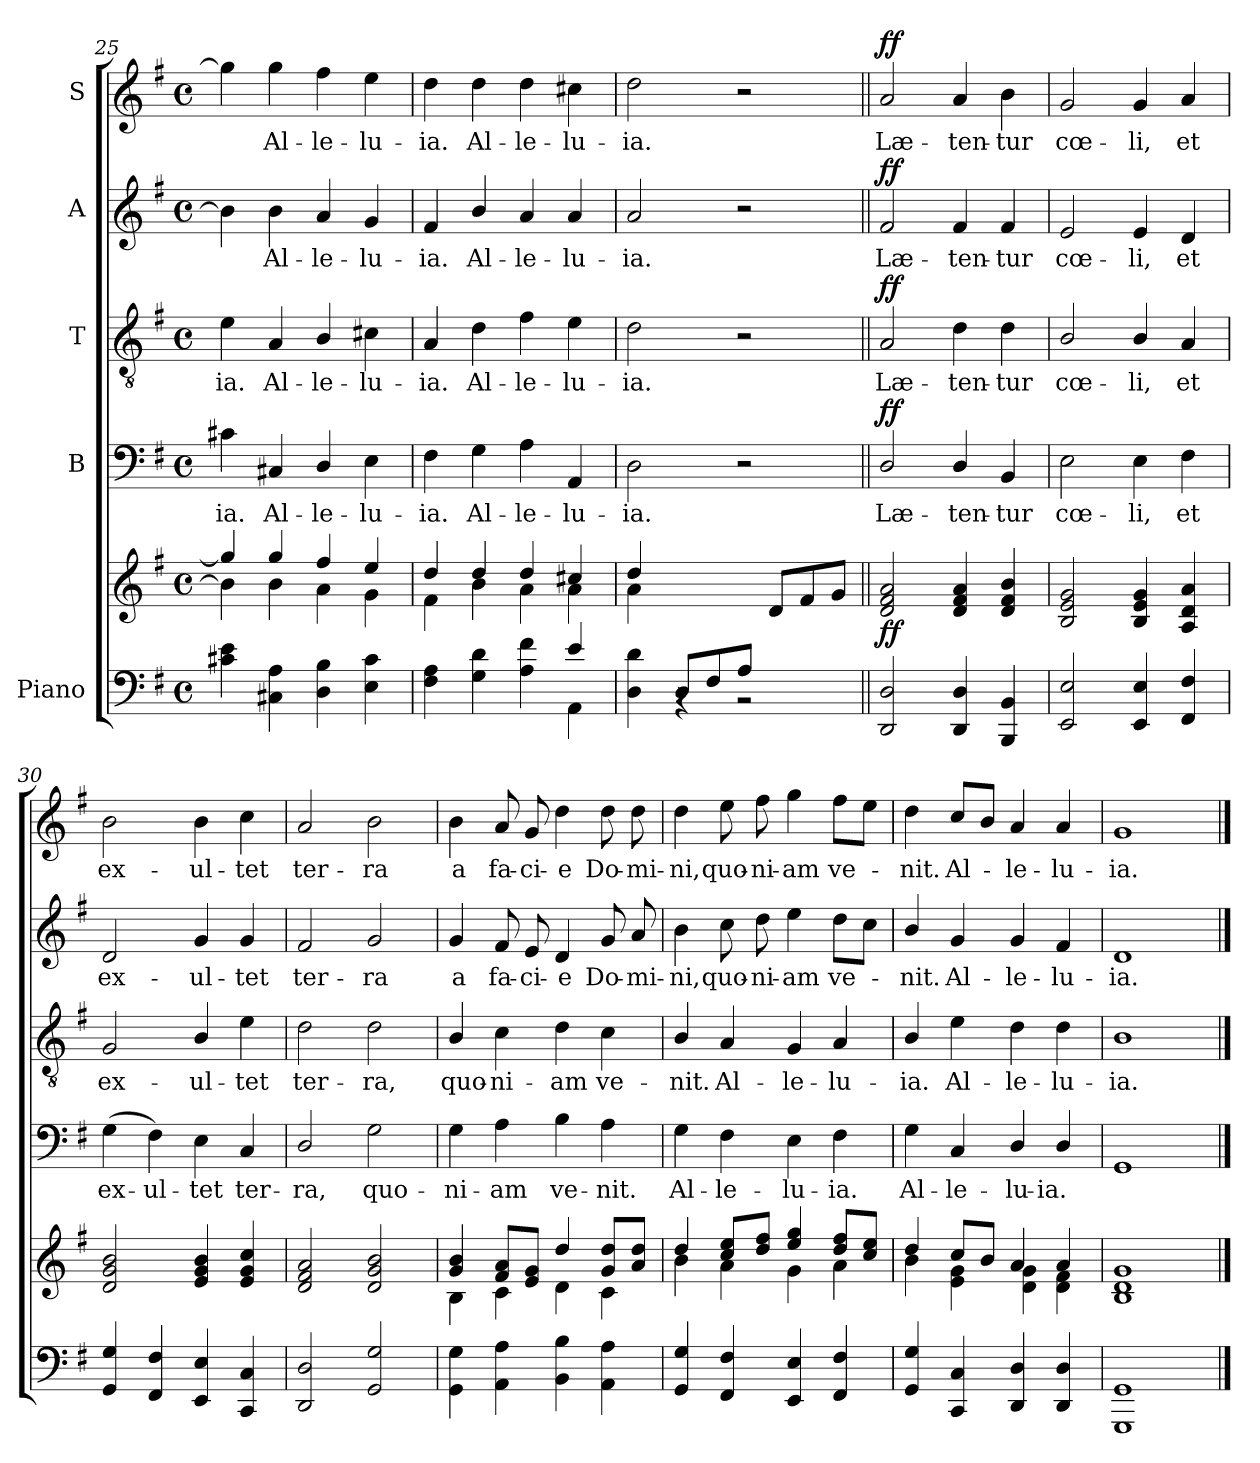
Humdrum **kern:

**kern	**kern	**dynam	**kern	**text	**dynam	**kern	**text	**dynam	**kern	**text	**dynam	**kern	**text	**dynam
*part5	*part5	*part5	*part4	*part4	*part4	*part3	*part3	*part3	*part2	*part2	*part2	*part1	*part1	*part1
*staff6	*staff5	*staff5/6	*staff4	*staff4	*staff4	*staff3	*staff3	*staff3	*staff2	*staff2	*staff2	*staff1	*staff1	*staff1
*I"Piano	*	*	*I"B	*	*	*I"T	*	*	*I"A	*	*	*I"S	*	*
*clefF4	*clefG2	*	*clefF4	*	*	*clefGv2	*	*	*clefG2	*	*	*clefG2	*	*
*k[f#]	*k[f#]	*	*k[f#]	*	*	*k[f#]	*	*	*k[f#]	*	*	*k[f#]	*	*
*M4/4	*M4/4	*	*M4/4	*	*	*M4/4	*	*	*M4/4	*	*	*M4/4	*	*
*met(c)	*met(c)	*	*met(c)	*	*	*met(c)	*	*	*met(c)	*	*	*met(c)	*	*
=25	=25	=25	=25	=25	=25	=25	=25	=25	=25	=25	=25	=25	=25	=25
*	*^	*	*	*	*	*	*	*	*	*	*	*	*	*
!	!	!	!	!	!LO:LY:b	!	!	!LO:LY:b	!	!	!	!	!	!	!
4c#X\ 4e\	4gg/]	4b\]	.	4c#X\	-ia.	.	4e\	-ia.	.	4b\]	.	.	4gg\]	.	.
!	!	!	!	!	!LO:LY:b	!	!	!LO:LY:b	!	!	!LO:LY:b	!	!	!LO:LY:b	!
4C#X\ 4A\	4gg/	4b\	.	4C#X/	Al-	.	4A/	Al-	.	4b\	Al-	.	4gg\	Al-	.
!	!	!	!	!	!LO:LY:b	!	!	!LO:LY:b	!	!	!LO:LY:b	!	!	!LO:LY:b	!
4D\ 4B\	4ff#/	4a\	.	4D/	-le-	.	4B/	-le-	.	4a/	-le-	.	4ff#\	-le-	.
!	!	!	!	!	!LO:LY:b	!	!	!LO:LY:b	!	!	!LO:LY:b	!	!	!LO:LY:b	!
4E\ 4c#\	4ee/	4g\	.	4E\	-lu-	.	4c#X\	-lu-	.	4g/	-lu-	.	4ee\	-lu-	.
=26	=26	=26	=26	=26	=26	=26	=26	=26	=26	=26	=26	=26	=26	=26	=26
*^	*	*	*	*	*	*	*	*	*	*	*	*	*	*	*
!	!	!	!	!	!	!LO:LY:b	!	!	!LO:LY:b	!	!	!LO:LY:b	!	!	!LO:LY:b	!
4F#\ 4A\	2.ryy	4dd/	4f#\	.	4F#\	-ia.	.	4A/	-ia.	.	4f#/	-ia.	.	4dd\	-ia.	.
!	!	!	!	!	!	!LO:LY:b	!	!	!LO:LY:b	!	!	!LO:LY:b	!	!	!LO:LY:b	!
4G\ 4d\	.	4dd/	4b\	.	4G\	Al-	.	4d\	Al-	.	4b/	Al-	.	4dd\	Al-	.
!	!	!	!	!	!	!LO:LY:b	!	!	!LO:LY:b	!	!	!LO:LY:b	!	!	!LO:LY:b	!
4A\ 4f#\	.	4dd/	4a\	.	4A\	-le-	.	4f#\	-le-	.	4a/	-le-	.	4dd\	-le-	.
!	!	!	!	!	!	!LO:LY:b	!	!	!LO:LY:b	!	!	!LO:LY:b	!	!	!LO:LY:b	!
4AA\	4e/	4cc#X/	4a\	.	4AA/	-lu-	.	4e\	-lu-	.	4a/	-lu-	.	4cc#X\	-lu-	.
=27	=27	=27	=27	=27	=27	=27	=27	=27	=27	=27	=27	=27	=27	=27	=27	=27
!	!	!	!	!	!	!LO:LY:b	!	!	!LO:LY:b	!	!	!LO:LY:b	!	!	!LO:LY:b	!
4D\ 4d\	4ryy	4dd/	4a\	.	2D\	-ia.	.	2d\	-ia.	.	2a/	-ia.	.	2dd\	-ia.	.
8D/L	4rBB	4.ryy	4ryy	.	.	.	.	.	.	.	.	.	.	.	.	.
8F#/	.	.	.	.	.	.	.	.	.	.	.	.	.	.	.	.
8A/J	2r	.	2ryy	.	2r	.	.	2r	.	.	2r	.	.	2r	.	.
8ryy	.	8d/L	.	.	.	.	.	.	.	.	.	.	.	.	.	.
4ryy	.	8f#/	.	.	.	.	.	.	.	.	.	.	.	.	.	.
.	.	(8g/J	.	.	.	.	.	.	.	.	.	.	.	.	.	.
*v	*v	*	*	*	*	*	*	*	*	*	*	*	*	*	*	*
*	*v	*v	*	*	*	*	*	*	*	*	*	*	*	*	*
=28||	=28||	=28||	=28||	=28||	=28||	=28||	=28||	=28||	=28||	=28||	=28||	=28||	=28||	=28||
*	*	*	*	*	*	*	*	*	*	*	*	*MM130	*	*
!	!	!LO:DY:b	!	!LO:LY:b	!LO:DY:b	!	!LO:LY:b	!LO:DY:b	!	!LO:LY:b	!LO:DY:b	!	!LO:LY:b	!LO:DY:b
2DD/ 2D/	2d/ 2f#/ 2a/	ff	2D/	Læ-	ff	2A/	Læ-	ff	2f#/	Læ-	ff	2a/	Læ-	ff
!	!	!	!	!LO:LY:b	!	!	!LO:LY:b	!	!	!LO:LY:b	!	!	!LO:LY:b	!
4DD/ 4D/	4d/ 4f#/ 4a/	.	4D/	-ten-	.	4d\	-ten-	.	4f#/	-ten-	.	4a/	-ten-	.
!	!	!	!	!LO:LY:b	!	!	!LO:LY:b	!	!	!LO:LY:b	!	!	!LO:LY:b	!
4BBB/ 4BB/	4d/ 4f#/ 4b/	.	4BB/	-tur	.	4d\	-tur	.	4f#/	-tur	.	4b\	-tur	.
=29	=29	=29	=29	=29	=29	=29	=29	=29	=29	=29	=29	=29	=29	=29
!	!	!	!	!LO:LY:b	!	!	!LO:LY:b	!	!	!LO:LY:b	!	!	!LO:LY:b	!
2EE/ 2E/	2B/ 2e/ 2g/	.	2E\	cœ-	.	2B/	cœ-	.	2e/	cœ-	.	2g/	cœ-	.
!	!	!	!	!LO:LY:b	!	!	!LO:LY:b	!	!	!LO:LY:b	!	!	!LO:LY:b	!
4EE/ 4E/	4B/ 4e/ 4g/	.	4E\	-li,	.	4B/	-li,	.	4e/	-li,	.	4g/	-li,	.
!	!	!	!	!LO:LY:b	!	!	!LO:LY:b	!	!	!LO:LY:b	!	!	!LO:LY:b	!
4FF#/ 4F#/	4A/ 4d/ 4a/	.	4F#\	et	.	4A/	et	.	4d/	et	.	4a/	et	.
!!LO:LB:g=z
=30	=30	=30	=30	=30	=30	=30	=30	=30	=30	=30	=30	=30	=30	=30
!	!	!	!	!LO:LY:b	!	!	!LO:LY:b	!	!	!LO:LY:b	!	!	!LO:LY:b	!
4GG/ 4G/	2d/ 2g/ 2b/	.	(>4G\	ex-	.	2G/	ex-	.	2d/	ex-	.	2b\	ex-	.
!	!	!	!	!LO:LY:b	!	!	!	!	!	!	!	!	!	!
4FF#/ 4F#/	.	.	4F#\)	-ul-	.	.	.	.	.	.	.	.	.	.
!	!	!	!	!LO:LY:b	!	!	!LO:LY:b	!	!	!LO:LY:b	!	!	!LO:LY:b	!
4EE/ 4E/	4e/ 4g/ 4b/	.	4E\	-tet	.	4B/	-ul-	.	4g/	-ul-	.	4b\	-ul-	.
!	!	!	!	!LO:LY:b	!	!	!LO:LY:b	!	!	!LO:LY:b	!	!	!LO:LY:b	!
4CC/ 4C/	4e/ 4g/ 4cc/	.	4C/	ter-	.	4e\	-tet	.	4g/	-tet	.	4cc\	-tet	.
=31	=31	=31	=31	=31	=31	=31	=31	=31	=31	=31	=31	=31	=31	=31
!	!	!	!	!LO:LY:b	!	!	!LO:LY:b	!	!	!LO:LY:b	!	!	!LO:LY:b	!
2DD/ 2D/	2d/ 2f#/ 2a/	.	2D/	-ra,	.	2d\	ter-	.	2f#/	ter-	.	2a/	ter-	.
!	!	!	!	!LO:LY:b	!	!	!LO:LY:b	!	!	!LO:LY:b	!	!	!LO:LY:b	!
2GG/ 2G/	2d/ 2g/ 2b/	.	2G\	quo-	.	2d\	-ra,	.	2g/	-ra	.	2b\	-ra	.
=32	=32	=32	=32	=32	=32	=32	=32	=32	=32	=32	=32	=32	=32	=32
*	*^	*	*	*	*	*	*	*	*	*	*	*	*	*
!	!	!	!	!	!LO:LY:b	!	!	!LO:LY:b	!	!	!LO:LY:b	!	!	!LO:LY:b	!
4GG\ 4G\	4g/ 4b/	4B\	.	4G\	-ni-	.	4B/	quo-	.	4g/	a	.	4b\	a	.
!	!	!	!	!	!LO:LY:b	!	!	!LO:LY:b	!	!	!LO:LY:b	!	!	!LO:LY:b	!
4AA\ 4A\	8f#/ 8a/L	4c\	.	4A\	-am	.	4c\	-ni-	.	8f#/	fa-	.	8a/	fa-	.
!	!	!	!	!	!	!	!	!	!	!	!LO:LY:b	!	!	!LO:LY:b	!
.	8e/ 8g/J	.	.	.	.	.	.	.	.	8e/	-ci-	.	8g/	-ci-	.
!	!	!	!	!	!LO:LY:b	!	!	!LO:LY:b	!	!	!LO:LY:b	!	!	!LO:LY:b	!
4BB\ 4B\	4dd/	4d\	.	4B\	ve-	.	4d\	-am	.	4d/	-e	.	4dd\	-e	.
!	!	!	!	!	!LO:LY:b	!	!	!LO:LY:b	!	!	!LO:LY:b	!	!	!LO:LY:b	!
4AA\ 4A\	8g/ 8dd/L	4c\	.	4A\	-nit.	.	4c\	ve-	.	8g/	Do-	.	8dd\	Do-	.
!	!	!	!	!	!	!	!	!	!	!	!LO:LY:b	!	!	!LO:LY:b	!
.	8a/ 8dd/J	.	.	.	.	.	.	.	.	8a/	-mi-	.	8dd\	-mi-	.
=33	=33	=33	=33	=33	=33	=33	=33	=33	=33	=33	=33	=33	=33	=33	=33
!	!	!	!	!	!LO:LY:b	!	!	!LO:LY:b	!	!	!LO:LY:b	!	!	!LO:LY:b	!
4GG/ 4G/	4dd/	4b\	.	4G\	Al-	.	4B/	-nit.	.	4b\	-ni,	.	4dd\	-ni,	.
!	!	!	!	!	!LO:LY:b	!	!	!LO:LY:b	!	!	!LO:LY:b	!	!	!LO:LY:b	!
4FF#/ 4F#/	8cc/ 8ee/L	4a\	.	4F#\	-le-	.	4A/	Al-	.	8cc\	quo-	.	8ee\	quo-	.
!	!	!	!	!	!	!	!	!	!	!	!LO:LY:b	!	!	!LO:LY:b	!
.	8dd/ 8ff#/J	.	.	.	.	.	.	.	.	8dd\	-ni-	.	8ff#\	-ni-	.
!	!	!	!	!	!LO:LY:b	!	!	!LO:LY:b	!	!	!LO:LY:b	!	!	!LO:LY:b	!
4EE/ 4E/	4ee/ 4gg/	4g\	.	4E\	-lu-	.	4G/	-le-	.	4ee\	-am	.	4gg\	-am	.
!	!	!	!	!	!LO:LY:b	!	!	!LO:LY:b	!	!	!LO:LY:b	!	!	!LO:LY:b	!
4FF#/ 4F#/	8dd/ 8ff#/L	4a\	.	4F#\	-ia.	.	4A/	-lu-	.	8dd\L	ve-	.	8ff#\L	ve-	.
.	8cc/ 8ee/J	.	.	.	.	.	.	.	.	8cc\J	.	.	8ee\J	.	.
=34	=34	=34	=34	=34	=34	=34	=34	=34	=34	=34	=34	=34	=34	=34	=34
!	!	!	!	!	!LO:LY:b	!	!	!LO:LY:b	!	!	!LO:LY:b	!	!	!LO:LY:b	!
4GG/ 4G/	4dd/	4b\	.	4G\	Al-	.	4B/	-ia.	.	4b/	-nit.	.	4dd\	-nit.	.
!	!	!	!	!	!LO:LY:b	!	!	!LO:LY:b	!	!	!LO:LY:b	!	!	!LO:LY:b	!
4CC/ 4C/	8cc/L	4e\ 4g\	.	4C/	-le-	.	4e\	Al-	.	4g/	Al-	.	8cc/L	Al-	.
.	8b/J	.	.	.	.	.	.	.	.	.	.	.	8b/J	.	.
!	!	!	!	!	!LO:LY:b	!	!	!LO:LY:b	!	!	!LO:LY:b	!	!	!LO:LY:b	!
4DD/ 4D/	4a/	4d\ 4g\	.	4D/	-lu-	.	4d\	-le-	.	4g/	-le-	.	4a/	-le-	.
!	!	!	!	!	!LO:LY:b	!	!	!LO:LY:b	!	!	!LO:LY:b	!	!	!LO:LY:b	!
4DD/ 4D/	4a/	4d\ 4f#\	.	4D/	-ia.	.	4d\	-lu-	.	4f#/	-lu-	.	4a/	-lu-	.
=35	=35	=35	=35	=35	=35	=35	=35	=35	=35	=35	=35	=35	=35	=35	=35
!	!	!	!	!	!	!	!	!LO:LY:b	!	!	!LO:LY:b	!	!	!LO:LY:b	!
1GGG 1GG	1g	1B 1d	.	1GG	.	.	1B	-ia.	.	1d	-ia.	.	1g	-ia.	.
*	*v	*v	*	*	*	*	*	*	*	*	*	*	*	*	*
==	==	==	==	==	==	==	==	==	==	==	==	==	==	==
*-	*-	*-	*-	*-	*-	*-	*-	*-	*-	*-	*-	*-	*-	*-
